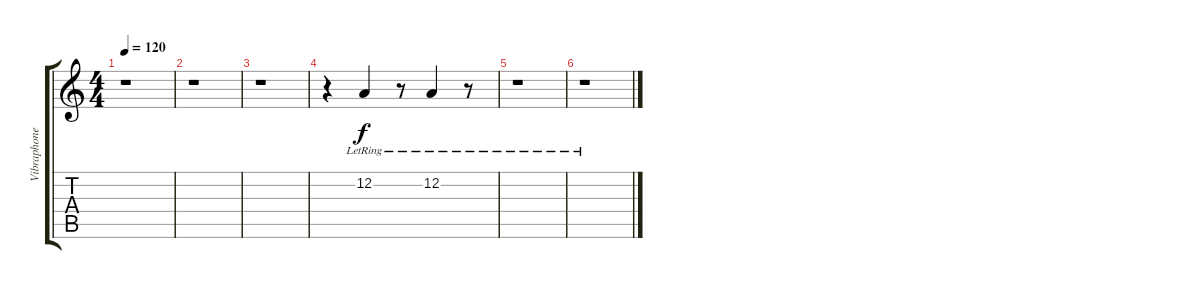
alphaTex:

\track ("Vibraphone" "Vibraphone") {instrument vibraphone}
\staff {score tabs}
\tuning (D4 A3 F3 C3 G2 D2) {hide}
\ts (4 4)
\tempo 120
\clef g2
\ks c
r.1{dy ff} |
r.1 |
r.1 |
r.4 12.2{lr}.4{dy f} r.8 12.2{lr}.4 r.8 |
r.1 |
r.1
